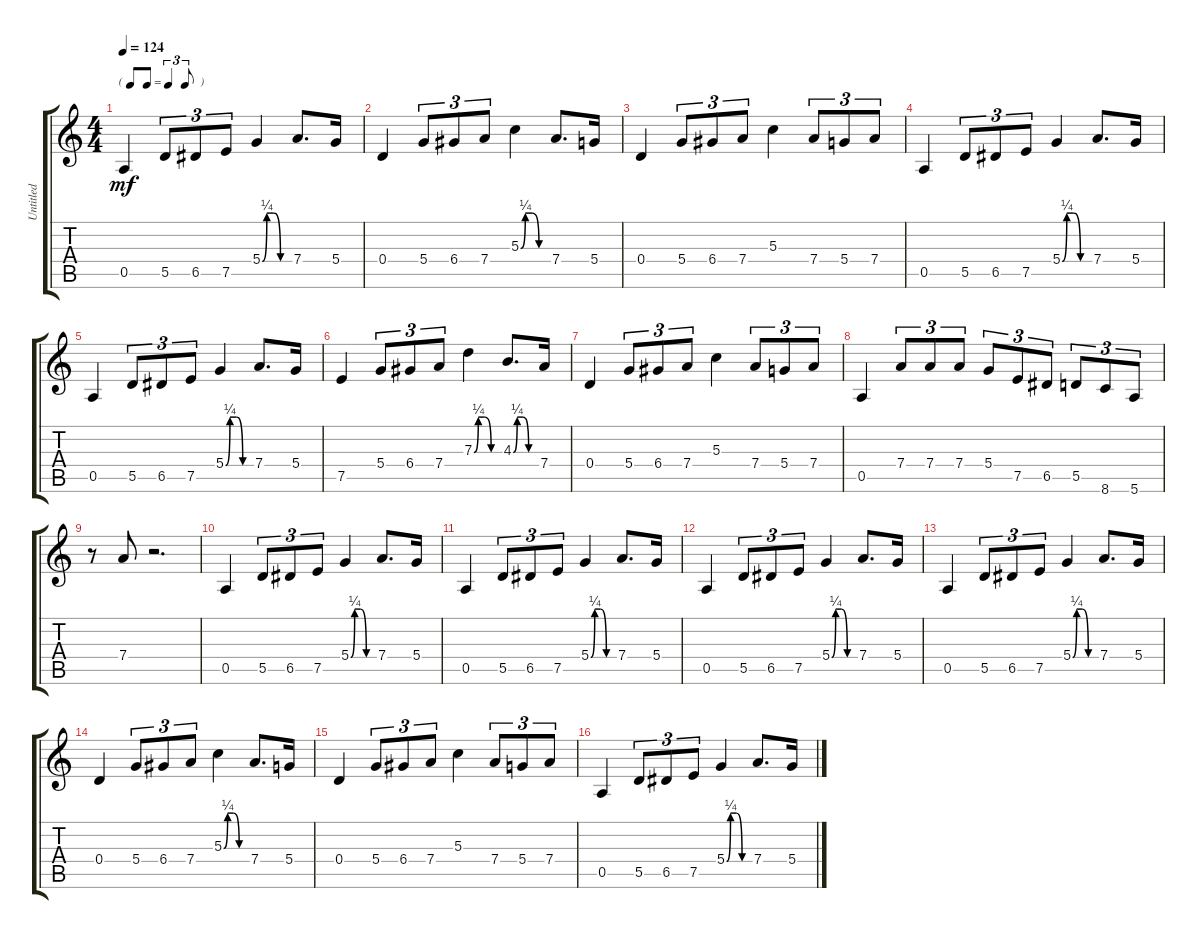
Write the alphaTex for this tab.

\track ("Untitled" "Untitled") {instrument overdrivenguitar}
\staff {score tabs}
\tuning (E4 B3 G3 D3 A2 E2) {hide}
\ts (4 4)
\tf triplet8th
\tempo 124
\clef g2
\ks c
0.5.4{dy mf} 5.5.8{tu (3 2)} 6.5.8{tu (3 2)} 7.5.8{tu (3 2)} 5.4{be (custom 0 0 10 1 25 1 40 0 60 0)}.4 7.4.8{d} 5.4.16 |
0.4.4 5.4.8{tu (3 2)} 6.4.8{tu (3 2)} 7.4.8{tu (3 2)} 5.3{be (custom 0 0 10 1 25 1 40 0 60 0)}.4 7.4.8{d} 5.4.16 |
0.4.4 5.4.8{tu (3 2)} 6.4.8{tu (3 2)} 7.4.8{tu (3 2)} 5.3.4 7.4.8{tu (3 2)} 5.4.8{tu (3 2)} 7.4.8{tu (3 2)} |
0.5.4 5.5.8{tu (3 2)} 6.5.8{tu (3 2)} 7.5.8{tu (3 2)} 5.4{be (custom 0 0 10 1 25 1 40 0 60 0)}.4 7.4.8{d} 5.4.16 |
0.5.4 5.5.8{tu (3 2)} 6.5.8{tu (3 2)} 7.5.8{tu (3 2)} 5.4{be (custom 0 0 10 1 25 1 40 0 60 0)}.4 7.4.8{d} 5.4.16 |
7.5.4 5.4.8{tu (3 2)} 6.4.8{tu (3 2)} 7.4.8{tu (3 2)} 7.3{be (custom 0 0 10 1 25 1 40 0 60 0)}.4 4.3{be (custom 0 0 10 1 25 1 40 0 60 0)}.8{d} 7.4.16 |
0.4.4 5.4.8{tu (3 2)} 6.4.8{tu (3 2)} 7.4.8{tu (3 2)} 5.3.4 7.4.8{tu (3 2)} 5.4.8{tu (3 2)} 7.4.8{tu (3 2)} |
0.5.4 7.4.8{tu (3 2)} 7.4.8{tu (3 2)} 7.4.8{tu (3 2)} 5.4.8{tu (3 2)} 7.5.8{tu (3 2)} 6.5.8{tu (3 2)} 5.5.8{tu (3 2)} 8.6.8{tu (3 2)} 5.6.8{tu (3 2)} |
r.8 7.4.8 r.2{d} |
0.5.4 5.5.8{tu (3 2)} 6.5.8{tu (3 2)} 7.5.8{tu (3 2)} 5.4{be (custom 0 0 10 1 25 1 40 0 60 0)}.4 7.4.8{d} 5.4.16 |
0.5.4 5.5.8{tu (3 2)} 6.5.8{tu (3 2)} 7.5.8{tu (3 2)} 5.4{be (custom 0 0 10 1 25 1 40 0 60 0)}.4 7.4.8{d} 5.4.16 |
0.5.4 5.5.8{tu (3 2)} 6.5.8{tu (3 2)} 7.5.8{tu (3 2)} 5.4{be (custom 0 0 10 1 25 1 40 0 60 0)}.4 7.4.8{d} 5.4.16 |
0.5.4 5.5.8{tu (3 2)} 6.5.8{tu (3 2)} 7.5.8{tu (3 2)} 5.4{be (custom 0 0 10 1 25 1 40 0 60 0)}.4 7.4.8{d} 5.4.16 |
0.4.4 5.4.8{tu (3 2)} 6.4.8{tu (3 2)} 7.4.8{tu (3 2)} 5.3{be (custom 0 0 10 1 25 1 40 0 60 0)}.4 7.4.8{d} 5.4.16 |
0.4.4 5.4.8{tu (3 2)} 6.4.8{tu (3 2)} 7.4.8{tu (3 2)} 5.3.4 7.4.8{tu (3 2)} 5.4.8{tu (3 2)} 7.4.8{tu (3 2)} |
0.5.4 5.5.8{tu (3 2)} 6.5.8{tu (3 2)} 7.5.8{tu (3 2)} 5.4{be (custom 0 0 10 1 25 1 40 0 60 0)}.4 7.4.8{d} 5.4.16
